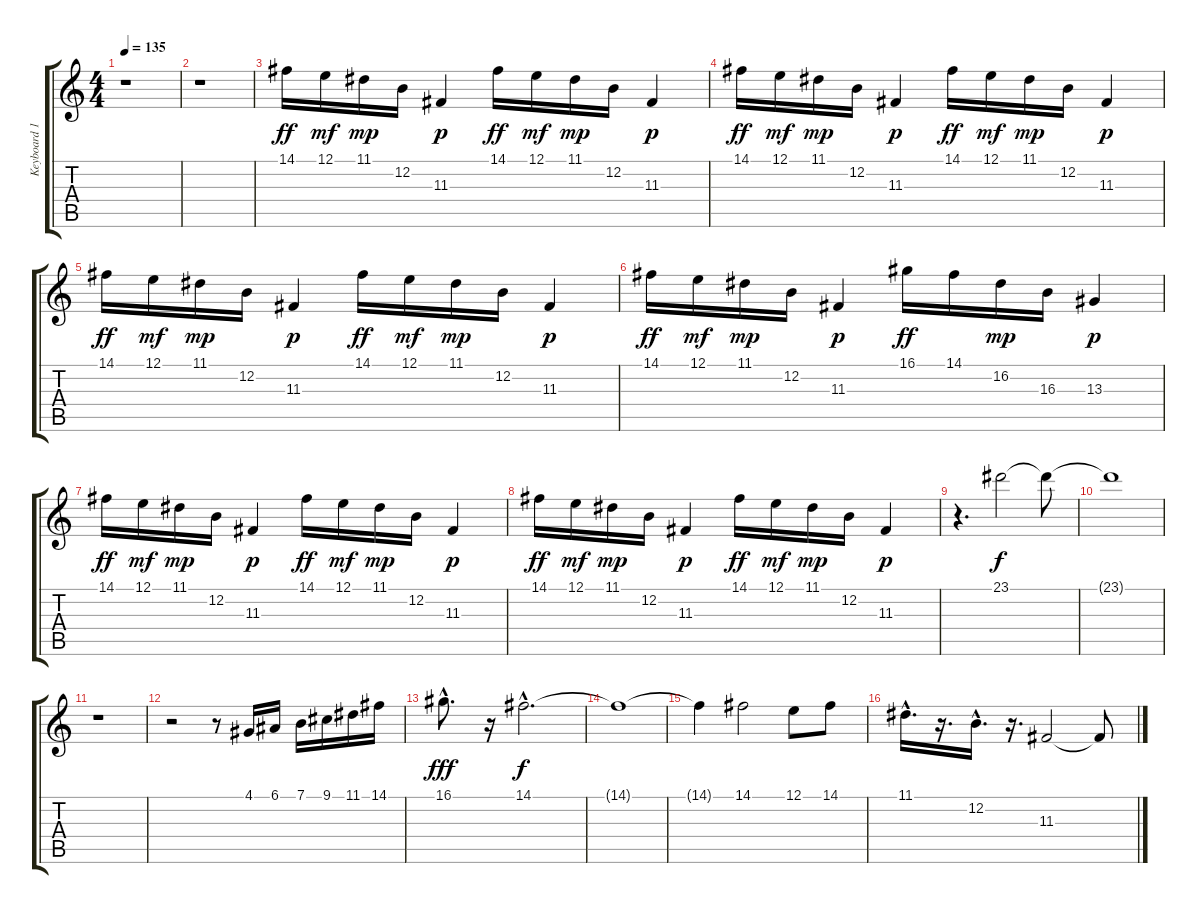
\track ("Keyboard 1" "Keyboard 1") {instrument stringensemble1}
\staff {score tabs}
\tuning (E4 B3 G3 D3 A2 E2) {hide}
\ts (4 4)
\tempo 135
\clef g2
\ks c
r.1{dy ff instrument stringensemble1} |
r.1 |
14.1.16 12.1.16{dy mf} 11.1.16{dy mp} 12.2.16 11.3.4{dy p} 14.1.16{dy ff} 12.1.16{dy mf} 11.1.16{dy mp} 12.2.16 11.3.4{dy p} |
14.1.16{dy ff} 12.1.16{dy mf} 11.1.16{dy mp} 12.2.16 11.3.4{dy p} 14.1.16{dy ff} 12.1.16{dy mf} 11.1.16{dy mp} 12.2.16 11.3.4{dy p} |
14.1.16{dy ff} 12.1.16{dy mf} 11.1.16{dy mp} 12.2.16 11.3.4{dy p} 14.1.16{dy ff} 12.1.16{dy mf} 11.1.16{dy mp} 12.2.16 11.3.4{dy p} |
14.1.16{dy ff} 12.1.16{dy mf} 11.1.16{dy mp} 12.2.16 11.3.4{dy p} 16.1.16{dy ff} 14.1.16 16.2.16{dy mp} 16.3.16 13.3.4{dy p} |
14.1.16{dy ff} 12.1.16{dy mf} 11.1.16{dy mp} 12.2.16 11.3.4{dy p} 14.1.16{dy ff} 12.1.16{dy mf} 11.1.16{dy mp} 12.2.16 11.3.4{dy p} |
14.1.16{dy ff} 12.1.16{dy mf} 11.1.16{dy mp} 12.2.16 11.3.4{dy p} 14.1.16{dy ff} 12.1.16{dy mf} 11.1.16{dy mp} 12.2.16 11.3.4{dy p} |
r.4{d} 23.1.2{dy f} 23.1{t}.8 |
23.1{t}.1 |
r.1 |
r.2 r.8 4.1.16 6.1.16 7.1.16 9.1.16 11.1.16 14.1.16 |
16.1{hac}.8{d dy fff} r.16 14.1{hac}.2{d dy f} |
14.1{t}.1 |
14.1{t}.4 14.1.2 12.1.8 14.1.8 |
11.1{hac}.16{d} r.16{d} 12.2{hac}.16{d} r.16{d} 11.3.2 11.3{t}.8
